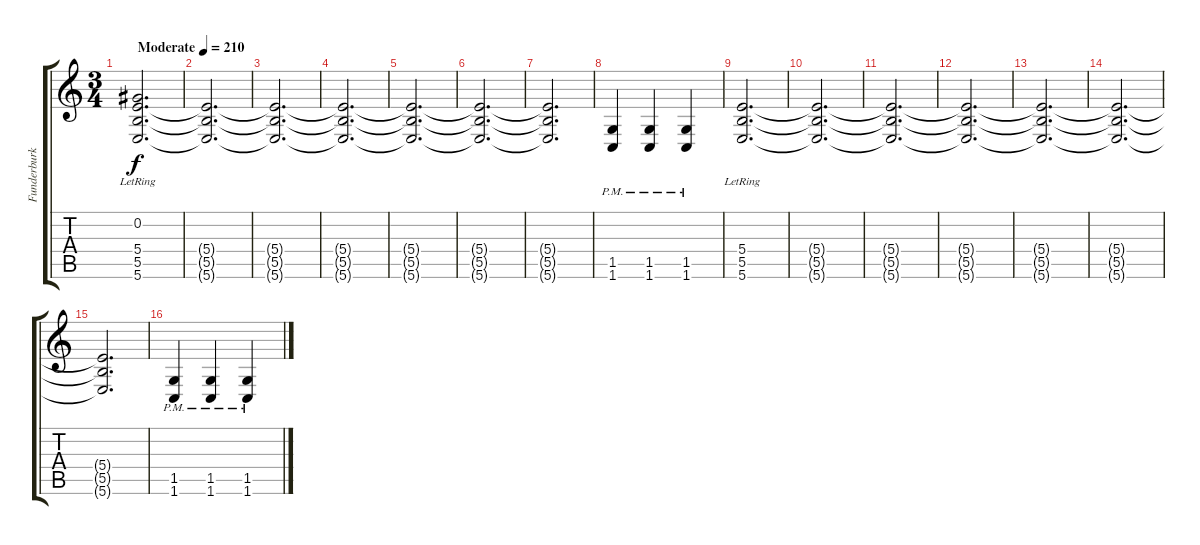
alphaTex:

\track ("Funderburk Rhythm" "Funderburk") {instrument overdrivenguitar}
\staff {score tabs}
\tuning (Db4 Ab3 E3 B2 Gb2 B1) {hide}
\ts (3 4)
\tempo (210 "Moderate")
\clef g2
\ks c
(0.2 5.4{lr} 5.5{lr} 5.6{lr}).2{d dy f instrument overdrivenguitar} |
(5.4{t} 5.5{t} 5.6{t}).2{d} |
(5.4{t} 5.5{t} 5.6{t}).2{d} |
(5.4{t} 5.5{t} 5.6{t}).2{d} |
(5.4{t} 5.5{t} 5.6{t}).2{d} |
(5.4{t} 5.5{t} 5.6{t}).2{d} |
(5.4{t} 5.5{t} 5.6{t}).2{d} |
(1.5{pm} 1.6{pm}).4 (1.5{pm} 1.6{pm}).4 (1.5{pm} 1.6{pm}).4 |
(5.4{lr} 5.5{lr} 5.6{lr}).2{d} |
(5.4{t} 5.5{t} 5.6{t}).2{d} |
(5.4{t} 5.5{t} 5.6{t}).2{d} |
(5.4{t} 5.5{t} 5.6{t}).2{d} |
(5.4{t} 5.5{t} 5.6{t}).2{d} |
(5.4{t} 5.5{t} 5.6{t}).2{d} |
(5.4{t} 5.5{t} 5.6{t}).2{d} |
(1.5{pm} 1.6{pm}).4 (1.5{pm} 1.6{pm}).4 (1.5{pm} 1.6{pm}).4
